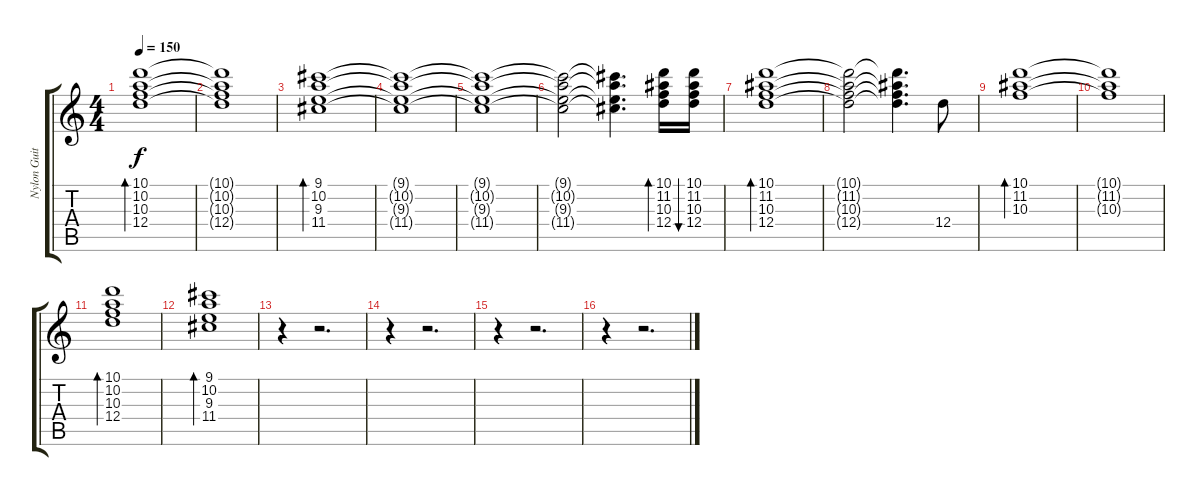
\track ("Nylon Guitar" "Nylon Guit") {instrument acousticguitarnylon}
\staff {score tabs}
\tuning (E4 B3 G3 D3 A2 D2) {hide}
\ts (4 4)
\tempo 150
\clef g2
\ks c
(10.1 10.2 10.3 12.4).1{bd 30 dy f} |
(10.1{t} 10.2{t} 10.3{t} 12.4{t}).1 |
(9.1 10.2 9.3 11.4).1{bd 30} |
(9.1{t} 10.2{t} 9.3{t} 11.4{t}).1 |
(9.1{t} 10.2{t} 9.3{t} 11.4{t}).1 |
(9.1{t} 10.2{t} 9.3{t} 11.4{t}).2 (9.1{t} 10.2{t} 9.3{t} 11.4{t}).4{d} (10.1 11.2 10.3 12.4).16{bd 30} (10.1 11.2 10.3 12.4).16{bu 30} |
(10.1 11.2 10.3 12.4).1{bd 30} |
(10.1{t} 11.2{t} 10.3{t} 12.4{t}).2 (10.1{t} 11.2{t} 10.3{t} 12.4{t}).4{d} 12.4.8 |
(10.1 11.2 10.3).1{bd 30} |
(10.1{t} 11.2{t} 10.3{t}).1 |
(10.1 10.2 10.3 12.4).1{bd 30} |
(9.1 10.2 9.3 11.4).1{bd 30} |
r.4 r.2{d} |
r.4 r.2{d} |
r.4 r.2{d} |
r.4 r.2{d}
